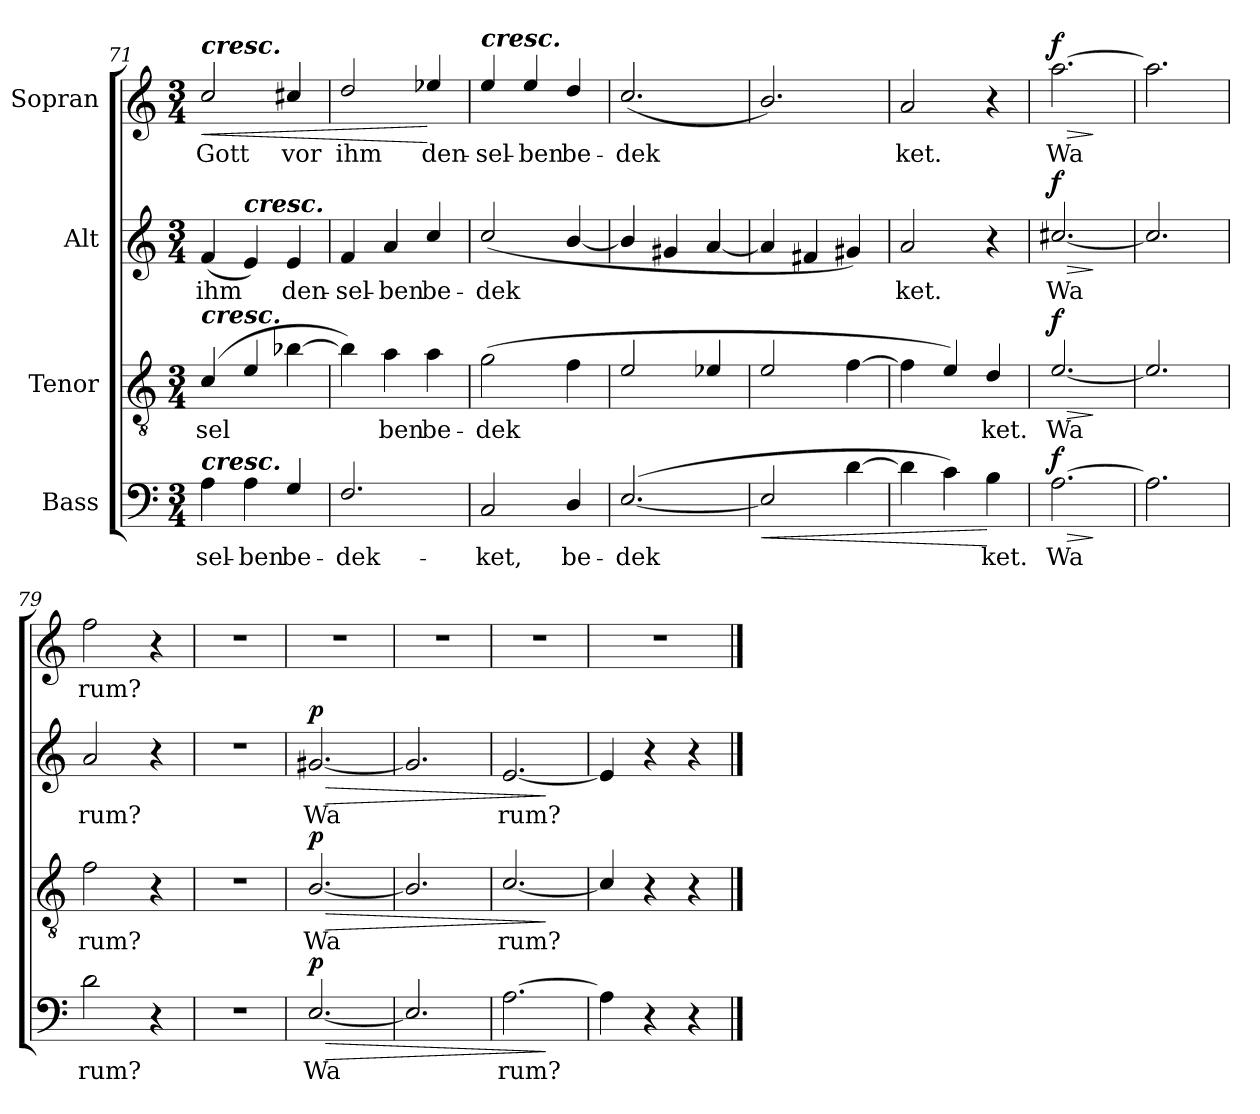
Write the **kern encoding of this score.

**kern	**text	**dynam	**kern	**text	**dynam	**kern	**text	**dynam	**kern	**text	**dynam
*part4	*part4	*part4	*part3	*part3	*part3	*part2	*part2	*part2	*part1	*part1	*part1
*staff4	*staff4	*staff4	*staff3	*staff3	*staff3	*staff2	*staff2	*staff2	*staff1	*staff1	*staff1
*I"Bass	*	*	*I"Tenor	*	*	*I"Alt	*	*	*I"Sopran	*	*
*clefF4	*	*	*clefGv2	*	*	*clefG2	*	*	*clefG2	*	*
*ITrd4c7	*	*	*ITrd4c7	*	*	*ITrd4c7	*	*	*ITrd4c7	*	*
*k[b-]	*	*	*k[b-]	*	*	*k[b-]	*	*	*k[b-]	*	*
*M3/4	*	*	*M3/4	*	*	*M3/4	*	*	*M3/4	*	*
=71	=71	=71	=71	=71	=71	=71	=71	=71	=71	=71	=71
!	!	!	!	!	!	!	!	!	!LO:TX:a:Bi:t=cresc.	!	!
!	!	!	!LO:TX:a:Bi:t=cresc.	!	!	!	!	!	!	!	!
!LO:TX:a:Bi:t=cresc.	!	!	!	!	!	!	!	!	!	!	!
!	!LO:LY:b	!	!	!LO:LY:b	!	!	!LO:LY:b	!	!	!LO:LY:b	!LO:HP:b
4D\	sel-	.	(4F/	sel	.	(4B-/	ihm	.	2f/	Gott	<
!	!	!	!	!	!	!LO:TX:a:Bi:t=cresc.	!	!	!	!	!
!	!LO:LY:b	!	!	!	!	!	!	!	!	!	!
4D\	ben	.	4A/	.	.	4A/)	.	.	.	.	.
!	!LO:LY:b	!	!	!	!	!	!LO:LY:b	!	!	!LO:LY:b	!
4C/	be-	.	[4e-X\	.	.	4A/	den-	.	4f#X/	vor	.
=72	=72	=72	=72	=72	=72	=72	=72	=72	=72	=72	=72
!	!LO:LY:b	!	!	!	!	!	!LO:LY:b	!	!	!LO:LY:b	!
2.BB-/	dek-	.	4e-\])	.	.	4B-/	sel-	.	2g/	ihm	.
!	!	!	!	!LO:LY:b	!	!	!LO:LY:b	!	!	!	!
.	.	.	4d\	ben	.	4d/	ben	.	.	.	.
!	!	!	!	!LO:LY:b	!	!	!LO:LY:b	!	!	!LO:LY:b	!
.	.	.	4d\	be-	.	4f/	be-	.	4a-X/	den-	[
!!LO:LB:g=z
=73	=73	=73	=73	=73	=73	=73	=73	=73	=73	=73	=73
!	!	!	!	!	!	!	!	!	!LO:TX:a:Bi:t=cresc.	!	!
!	!LO:LY:b	!	!	!LO:LY:b	!	!	!LO:LY:b	!	!	!LO:LY:b	!
2FF/	ket,	.	(2c\	dek	.	(2f/	dek	.	4a/	sel-	.
!	!	!	!	!	!	!	!	!	!	!LO:LY:b	!
.	.	.	.	.	.	.	.	.	4a/	ben	.
!	!LO:LY:b	!	!	!	!	!	!	!	!	!LO:LY:b	!
4GG/	be-	.	4B-\	.	.	[4e/	.	.	4g/	be-	.
=74	=74	=74	=74	=74	=74	=74	=74	=74	=74	=74	=74
!	!LO:LY:b	!	!	!	!	!	!	!	!	!LO:LY:b	!
([2.AA/	dek	.	2A/	.	.	4e/]	.	.	(2.f/	dek	.
.	.	.	.	.	.	4c#X/	.	.	.	.	.
.	.	.	4A-X/	.	.	[4d/	.	.	.	.	.
=75	=75	=75	=75	=75	=75	=75	=75	=75	=75	=75	=75
!	!	!LO:HP:b	!	!	!	!	!	!	!	!	!
2AA/]	.	<	2A/	.	.	4d/]	.	.	2.e/)	.	.
.	.	.	.	.	.	4Bn/	.	.	.	.	.
[4G\	.	.	[4B-\	.	.	4c#X/)	.	.	.	.	.
=76	=76	=76	=76	=76	=76	=76	=76	=76	=76	=76	=76
!	!	!	!	!	!	!	!LO:LY:b	!	!	!LO:LY:b	!
4G\]	.	.	4B-\]	.	.	2d/	ket.	.	2d/	ket.	.
4F\)	.	.	4A/)	.	.	.	.	.	.	.	.
!	!LO:LY:b	!	!	!LO:LY:b	!	!	!	!	!	!	!
4E\	ket.	[	4G/	ket.	.	4r	.	.	4r	.	.
=77	=77	=77	=77	=77	=77	=77	=77	=77	=77	=77	=77
!	!LO:LY:b	!LO:HP:b	!	!LO:LY:b	!LO:HP:b	!	!LO:LY:b	!LO:HP:b	!	!LO:LY:b	!LO:HP:b
!	!	!LO:DY:n=1:b	!	!	!LO:DY:n=1:b	!	!	!LO:DY:n=1:b	!	!	!LO:DY:n=1:b
[2.D\	Wa	> f	[2.A/	Wa	> f	[2.f#X/	Wa	> f	[2.dd\	Wa	> f
.	.	]	.	.	]	.	.	]	.	.	]
=78	=78	=78	=78	=78	=78	=78	=78	=78	=78	=78	=78
2.D\]	.	.	2.A/]	.	.	2.f#/]	.	.	2.dd\]	.	.
=79	=79	=79	=79	=79	=79	=79	=79	=79	=79	=79	=79
!	!LO:LY:b	!	!	!LO:LY:b	!	!	!LO:LY:b	!	!	!LO:LY:b	!
2G\	rum?	.	2B-\	rum?	.	2d/	rum?	.	2b-\	rum?	.
4r	.	.	4r	.	.	4r	.	.	4r	.	.
=80	=80	=80	=80	=80	=80	=80	=80	=80	=80	=80	=80
2.r	.	.	2.r	.	.	2.r	.	.	2.r	.	.
=81	=81	=81	=81	=81	=81	=81	=81	=81	=81	=81	=81
!	!LO:LY:b	!LO:HP:b	!	!LO:LY:b	!LO:HP:b	!	!LO:LY:b	!LO:HP:b	!	!	!
!	!	!LO:DY:n=1:b	!	!	!LO:DY:n=1:b	!	!	!LO:DY:n=1:b	!	!	!
[2.AA/	Wa	> p	[2.E/	Wa	> p	[2.c#X/	Wa	> p	2.r	.	.
=82	=82	=82	=82	=82	=82	=82	=82	=82	=82	=82	=82
2.AA/]	.	.	2.E/]	.	.	2.c#/]	.	.	2.r	.	.
=83	=83	=83	=83	=83	=83	=83	=83	=83	=83	=83	=83
!	!LO:LY:b	!	!	!LO:LY:b	!	!	!LO:LY:b	!	!	!	!
[2.D\	rum?	.	[2.F/	rum?	.	[2.A/	rum?	.	2.r	.	.
.	.	]	.	.	]	.	.	]	.	.	.
=84	=84	=84	=84	=84	=84	=84	=84	=84	=84	=84	=84
4D\]	.	.	4F/]	.	.	4A/]	.	.	2.r	.	.
4r	.	.	4r	.	.	4r	.	.	.	.	.
4r	.	.	4r	.	.	4r	.	.	.	.	.
==	==	==	==	==	==	==	==	==	==	==	==
*-	*-	*-	*-	*-	*-	*-	*-	*-	*-	*-	*-
